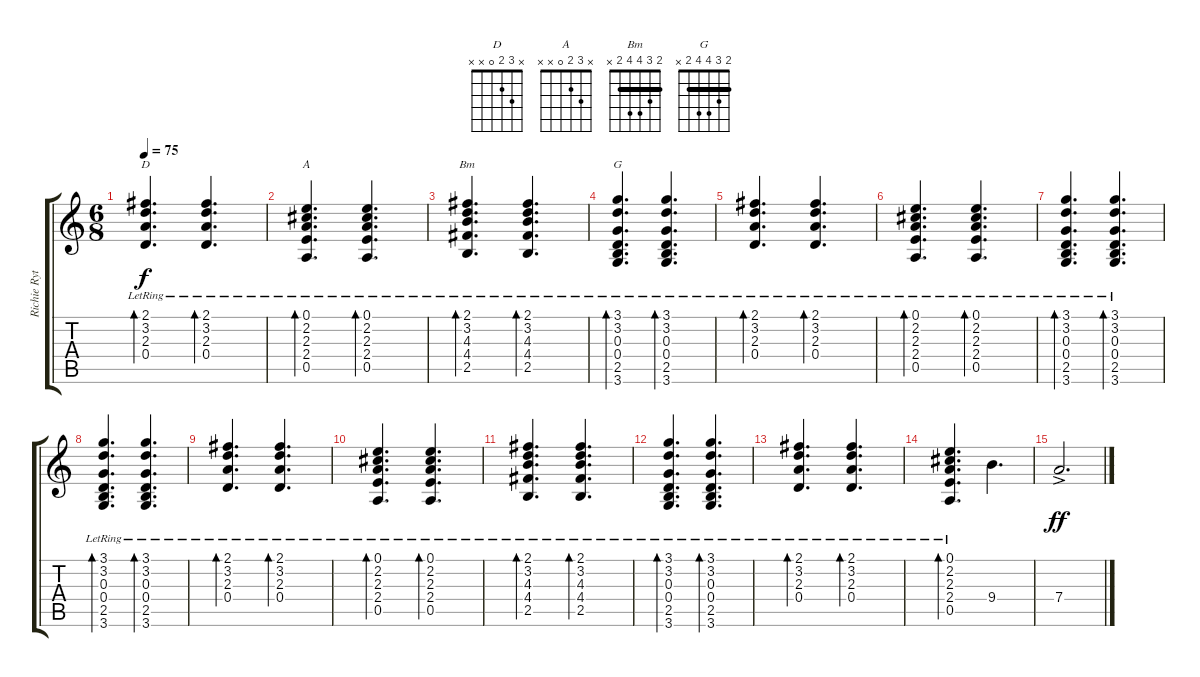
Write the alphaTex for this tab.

\track ("Richie Rythm" "Richie Ryt") {instrument distortionguitar}
\staff {score tabs}
\tuning (E4 B3 G3 D3 A2 E2) {hide}
\chord ("D" x 3 2 0 x x)
\chord ("A" x 3 2 0 x x)
\chord ("Bm" 2 3 4 4 2 x) {barre 2}
\chord ("G" 2 3 4 4 2 x) {barre 2}
\ts (6 8)
\tempo 75
\clef g2
\ks c
(2.1{lr} 3.2{lr} 2.3{lr} 0.4{lr}).4{d bd 60 ch "D" dy f} (2.1{lr} 3.2{lr} 2.3{lr} 0.4{lr}).4{d bd 60} |
(0.1 2.2{lr} 2.3{lr} 2.4{lr} 0.5).4{d bd 60 ch "A"} (0.1 2.2{lr} 2.3{lr} 2.4{lr} 0.5).4{d bd 60} |
(2.1 3.2{lr} 4.3{lr} 4.4{lr} 2.5).4{d bd 60 ch "Bm"} (2.1 3.2{lr} 4.3{lr} 4.4{lr} 2.5).4{d bd 60} |
(3.1 3.2{lr} 0.3{lr} 0.4{lr} 2.5 3.6).4{d bd 60 ch "G"} (3.1 3.2{lr} 0.3{lr} 0.4{lr} 2.5 3.6).4{d bd 60} |
(2.1{lr} 3.2{lr} 2.3{lr} 0.4{lr}).4{d bd 60} (2.1{lr} 3.2{lr} 2.3{lr} 0.4{lr}).4{d bd 60} |
(0.1 2.2{lr} 2.3{lr} 2.4{lr} 0.5).4{d bd 60} (0.1 2.2{lr} 2.3{lr} 2.4{lr} 0.5).4{d bd 60} |
(3.1 3.2{lr} 0.3{lr} 0.4{lr} 2.5 3.6).4{d bd 60} (3.1 3.2{lr} 0.3{lr} 0.4{lr} 2.5 3.6).4{d bd 60} |
(3.1 3.2{lr} 0.3{lr} 0.4{lr} 2.5 3.6).4{d bd 60} (3.1 3.2{lr} 0.3{lr} 0.4{lr} 2.5 3.6).4{d bd 60} |
(2.1{lr} 3.2{lr} 2.3{lr} 0.4{lr}).4{d bd 60} (2.1{lr} 3.2{lr} 2.3{lr} 0.4{lr}).4{d bd 60} |
(0.1 2.2{lr} 2.3{lr} 2.4{lr} 0.5).4{d bd 60} (0.1 2.2{lr} 2.3{lr} 2.4{lr} 0.5).4{d bd 60} |
(2.1 3.2{lr} 4.3{lr} 4.4{lr} 2.5).4{d bd 60} (2.1 3.2{lr} 4.3{lr} 4.4{lr} 2.5).4{d bd 60} |
(3.1 3.2{lr} 0.3{lr} 0.4{lr} 2.5 3.6).4{d bd 60} (3.1 3.2{lr} 0.3{lr} 0.4{lr} 2.5 3.6).4{d bd 60} |
(2.1{lr} 3.2{lr} 2.3{lr} 0.4{lr}).4{d bd 60} (2.1{lr} 3.2{lr} 2.3{lr} 0.4{lr}).4{d bd 60} |
(0.1 2.2{lr} 2.3{lr} 2.4{lr} 0.5).4{d bd 60} 9.4.4{d} |
7.4{ac}.2{d dy ff}
